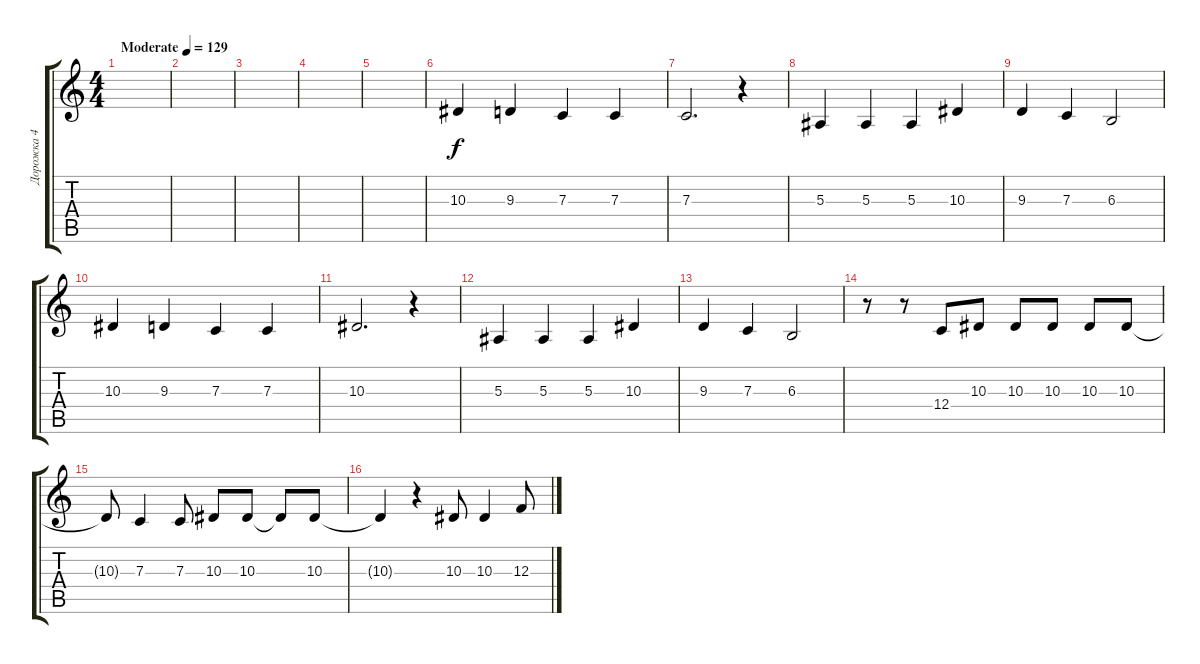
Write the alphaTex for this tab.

\track ("Дорожка 4" "Дорожка 4") {instrument tenorsax}
\staff {score tabs}
\tuning (D4 A3 F3 C3 G2 C2) {hide}
\ts (4 4)
\tempo (129 "Moderate")
\clef g2
\ks c
|
|
|
|
|
10.3.4 9.3.4 7.3.4 7.3.4 |
7.3.2{d} r.4 |
5.3.4 5.3.4 5.3.4 10.3.4 |
9.3.4 7.3.4 6.3.2 |
10.3.4 9.3.4 7.3.4 7.3.4 |
10.3.2{d} r.4 |
5.3.4 5.3.4 5.3.4 10.3.4 |
9.3.4 7.3.4 6.3.2 |
r.8 r.8 12.4.8 10.3.8 10.3.8 10.3.8 10.3.8 10.3.8 |
10.3{t}.8 7.3.4 7.3.8 10.3.8 10.3.8 10.3{t}.8 10.3.8 |
10.3{t}.4 r.4 10.3.8 10.3.4 12.3.8
